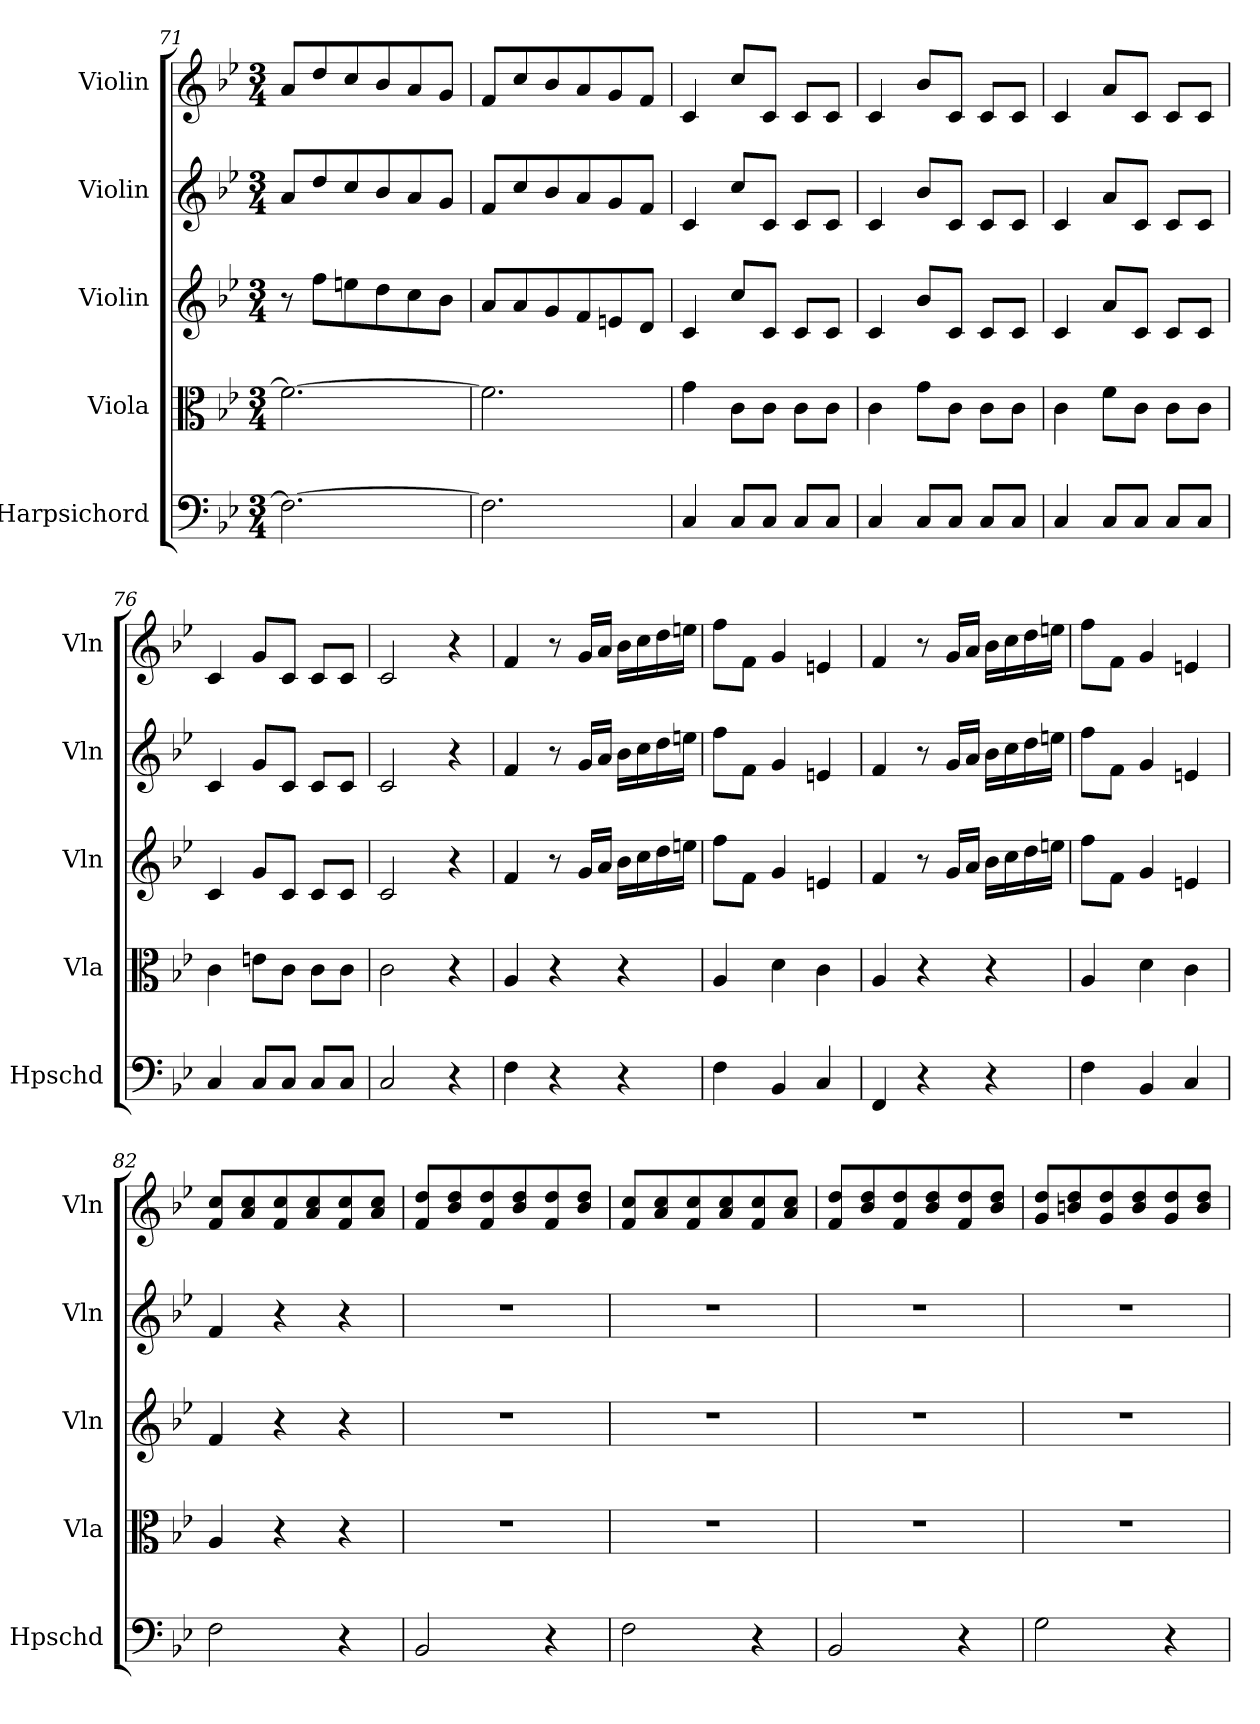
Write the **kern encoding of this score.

**kern	**kern	**kern	**kern	**kern
*part5	*part4	*part3	*part2	*part1
*staff5	*staff4	*staff3	*staff2	*staff1
*I"Harpsichord	*I"Viola	*I"Violin	*I"Violin	*I"Violin
*I'Hpschd	*I'Vla	*I'Vln	*I'Vln	*I'Vln
*clefF4	*clefC3	*clefG2	*clefG2	*clefG2
*k[b-e-]	*k[b-e-]	*k[b-e-]	*k[b-e-]	*k[b-e-]
*B-:	*B-:	*B-:	*B-:	*B-:
*M3/4	*M3/4	*M3/4	*M3/4	*M3/4
=71	=71	=71	=71	=71
2.F\_	2.f\_	8r	8a/L	8a/L
.	.	8ff\L	8dd/	8dd/
.	.	8een\	8cc/	8cc/
.	.	8dd\	8b-/	8b-/
.	.	8cc\	8a/	8a/
.	.	8b-\J	8g/J	8g/J
=72	=72	=72	=72	=72
2.F\]	2.f\]	8a/L	8f/L	8f/L
.	.	8a/	8cc/	8cc/
.	.	8g/	8b-/	8b-/
.	.	8f/	8a/	8a/
.	.	8en/	8g/	8g/
.	.	8d/J	8f/J	8f/J
=73	=73	=73	=73	=73
4C/	4g\	4c/	4c/	4c/
8C/L	8c\L	8cc/L	8cc/L	8cc/L
8C/J	8c\J	8c/J	8c/J	8c/J
8C/L	8c\L	8c/L	8c/L	8c/L
8C/J	8c\J	8c/J	8c/J	8c/J
=74	=74	=74	=74	=74
4C/	4c\	4c/	4c/	4c/
8C/L	8g\L	8b-/L	8b-/L	8b-/L
8C/J	8c\J	8c/J	8c/J	8c/J
8C/L	8c\L	8c/L	8c/L	8c/L
8C/J	8c\J	8c/J	8c/J	8c/J
=75	=75	=75	=75	=75
4C/	4c\	4c/	4c/	4c/
8C/L	8f\L	8a/L	8a/L	8a/L
8C/J	8c\J	8c/J	8c/J	8c/J
8C/L	8c\L	8c/L	8c/L	8c/L
8C/J	8c\J	8c/J	8c/J	8c/J
=76	=76	=76	=76	=76
4C/	4c\	4c/	4c/	4c/
8C/L	8en\L	8g/L	8g/L	8g/L
8C/J	8c\J	8c/J	8c/J	8c/J
8C/L	8c\L	8c/L	8c/L	8c/L
8C/J	8c\J	8c/J	8c/J	8c/J
=77	=77	=77	=77	=77
2C/	2c\	2c/	2c/	2c/
4r	4r	4r	4r	4r
=78	=78	=78	=78	=78
4F\	4A/	4f/	4f/	4f/
4r	4r	8r	8r	8r
.	.	16g/LL	16g/LL	16g/LL
.	.	16a/JJ	16a/JJ	16a/JJ
4r	4r	16b-\LL	16b-\LL	16b-\LL
.	.	16cc\	16cc\	16cc\
.	.	16dd\	16dd\	16dd\
.	.	16een\JJ	16een\JJ	16een\JJ
=79	=79	=79	=79	=79
4F\	4A/	8ff\L	8ff\L	8ff\L
.	.	8f\J	8f\J	8f\J
4BB-/	4d\	4g/	4g/	4g/
4C/	4c\	4en/	4en/	4en/
=80	=80	=80	=80	=80
4FF/	4A/	4f/	4f/	4f/
4r	4r	8r	8r	8r
.	.	16g/LL	16g/LL	16g/LL
.	.	16a/JJ	16a/JJ	16a/JJ
4r	4r	16b-\LL	16b-\LL	16b-\LL
.	.	16cc\	16cc\	16cc\
.	.	16dd\	16dd\	16dd\
.	.	16een\JJ	16een\JJ	16een\JJ
=81	=81	=81	=81	=81
4F\	4A/	8ff\L	8ff\L	8ff\L
.	.	8f\J	8f\J	8f\J
4BB-/	4d\	4g/	4g/	4g/
4C/	4c\	4en/	4en/	4en/
=82	=82	=82	=82	=82
2F\	4A/	4f/	4f/	8f/ 8cc/L
.	.	.	.	8a/ 8cc/
.	4r	4r	4r	8f/ 8cc/
.	.	.	.	8a/ 8cc/
4r	4r	4r	4r	8f/ 8cc/
.	.	.	.	8a/ 8cc/J
=83	=83	=83	=83	=83
2BB-/	2.r	2.r	2.r	8f/ 8dd/L
.	.	.	.	8b-/ 8dd/
.	.	.	.	8f/ 8dd/
.	.	.	.	8b-/ 8dd/
4r	.	.	.	8f/ 8dd/
.	.	.	.	8b-/ 8dd/J
=84	=84	=84	=84	=84
2F\	2.r	2.r	2.r	8f/ 8cc/L
.	.	.	.	8a/ 8cc/
.	.	.	.	8f/ 8cc/
.	.	.	.	8a/ 8cc/
4r	.	.	.	8f/ 8cc/
.	.	.	.	8a/ 8cc/J
=85	=85	=85	=85	=85
2BB-/	2.r	2.r	2.r	8f/ 8dd/L
.	.	.	.	8b-/ 8dd/
.	.	.	.	8f/ 8dd/
.	.	.	.	8b-/ 8dd/
4r	.	.	.	8f/ 8dd/
.	.	.	.	8b-/ 8dd/J
=86	=86	=86	=86	=86
2G\	2.r	2.r	2.r	8g/ 8dd/L
.	.	.	.	8bn/ 8dd/
.	.	.	.	8g/ 8dd/
.	.	.	.	8b/ 8dd/
4r	.	.	.	8g/ 8dd/
.	.	.	.	8b/ 8dd/J
=	=	=	=	=
*-	*-	*-	*-	*-
